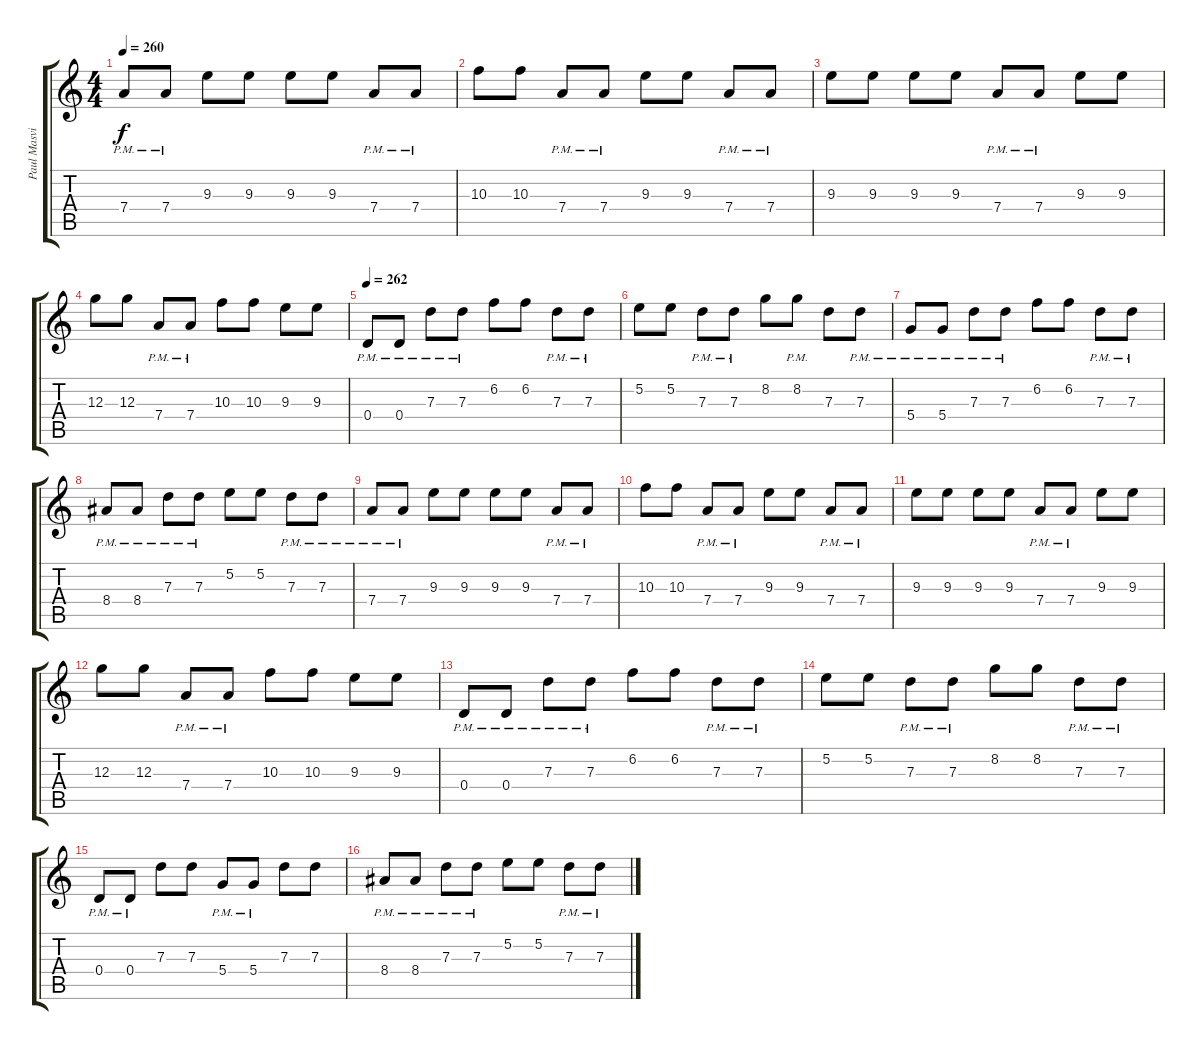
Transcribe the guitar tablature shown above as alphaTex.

\track ("Paul Masvidal" "Paul Masvi") {instrument distortionguitar}
\staff {score tabs}
\tuning (E4 B3 G3 D3 A2 E2) {hide}
\ts (4 4)
\tempo 260
\clef g2
\ks c
7.4{pm}.8{dy f} 7.4{pm}.8 9.3.8 9.3.8 9.3.8 9.3.8 7.4{pm}.8 7.4{pm}.8 |
10.3.8 10.3.8 7.4{pm}.8 7.4{pm}.8 9.3.8 9.3.8 7.4{pm}.8 7.4{pm}.8 |
9.3.8 9.3.8 9.3.8 9.3.8 7.4{pm}.8 7.4{pm}.8 9.3.8 9.3.8 |
12.3.8 12.3.8 7.4{pm}.8 7.4{pm}.8 10.3.8 10.3.8 9.3.8 9.3.8 |
\tempo 262
0.4{pm}.8 0.4{pm}.8 7.3{pm}.8 7.3{pm}.8 6.2.8 6.2.8 7.3{pm}.8 7.3{pm}.8 |
5.2.8 5.2.8 7.3{pm}.8 7.3{pm}.8 8.2.8 8.2{pm}.8 7.3.8 7.3{pm}.8 |
5.4{pm}.8 5.4{pm}.8 7.3{pm}.8 7.3{pm}.8 6.2.8 6.2.8 7.3{pm}.8 7.3{pm}.8 |
8.4{pm}.8 8.4{pm}.8 7.3{pm}.8 7.3{pm}.8 5.2.8 5.2.8 7.3{pm}.8 7.3{pm}.8 |
7.4{pm}.8 7.4{pm}.8 9.3.8 9.3.8 9.3.8 9.3.8 7.4{pm}.8 7.4{pm}.8 |
10.3.8 10.3.8 7.4{pm}.8 7.4{pm}.8 9.3.8 9.3.8 7.4{pm}.8 7.4{pm}.8 |
9.3.8 9.3.8 9.3.8 9.3.8 7.4{pm}.8 7.4{pm}.8 9.3.8 9.3.8 |
12.3.8 12.3.8 7.4{pm}.8 7.4{pm}.8 10.3.8 10.3.8 9.3.8 9.3.8 |
0.4{pm}.8 0.4{pm}.8 7.3{pm}.8 7.3{pm}.8 6.2.8 6.2.8 7.3{pm}.8 7.3{pm}.8 |
5.2.8 5.2.8 7.3{pm}.8 7.3{pm}.8 8.2.8 8.2.8 7.3{pm}.8 7.3{pm}.8 |
0.4{pm}.8 0.4{pm}.8 7.3.8 7.3.8 5.4{pm}.8 5.4{pm}.8 7.3.8 7.3.8 |
8.4{pm}.8 8.4{pm}.8 7.3{pm}.8 7.3{pm}.8 5.2.8 5.2.8 7.3{pm}.8 7.3{pm}.8
